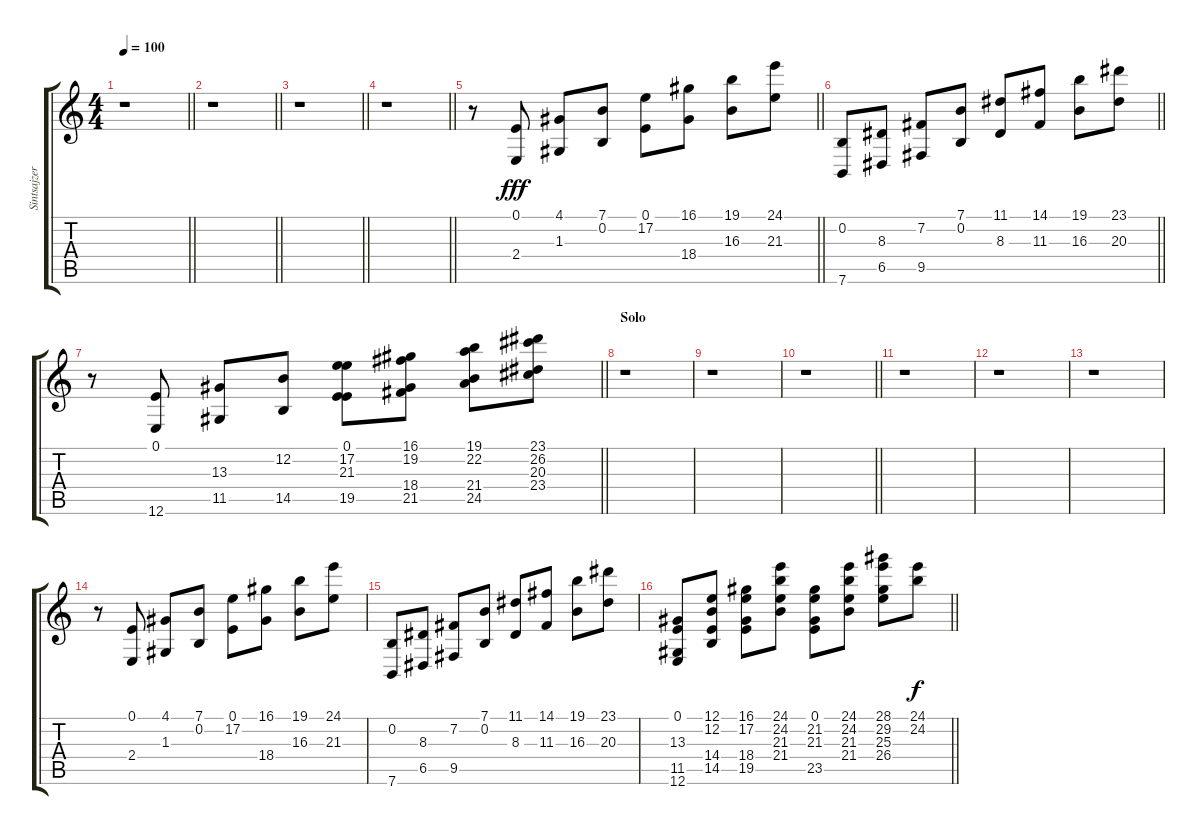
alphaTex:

\track ("Sintsajzer" "Sintsajzer") {instrument stringensemble1}
\staff {score tabs}
\tuning (E4 B3 G3 D3 A2 E2) {hide}
\ts (4 4)
\tempo 100
\clef g2
\barLineRight lightlight
\ks c
r.1{dy f} |
\barLineRight lightlight
r.1 |
\barLineRight lightlight
r.1 |
\barLineRight lightlight
r.1 |
\barLineRight lightlight
r.8 (0.1 2.4).8{dy fff} (4.1 1.3).8 (7.1 0.2).8 (0.1 17.2).8 (16.1 18.4).8 (19.1 16.3).8 (24.1 21.3).8 |
\barLineRight lightlight
(0.2 7.6).8 (8.3 6.5).8 (7.2 9.5).8 (7.1 0.2).8 (11.1 8.3).8 (14.1 11.3).8 (19.1 16.3).8 (23.1 20.3).8 |
\barLineRight lightlight
r.8 (0.1 12.6).8 (13.3 11.5).8 (12.2 14.5).8 (0.1 17.2 21.3 19.5).8 (16.1 19.2 18.4 21.5).8 (19.1 22.2 21.4 24.5).8 (23.1 26.2 20.3 23.4).8 |
\section ("" "Solo")
r.1 |
r.1 |
\barLineRight lightlight
r.1 |
r.1 |
r.1 |
r.1 |
r.8 (0.1 2.4).8 (4.1 1.3).8 (7.1 0.2).8 (0.1 17.2).8 (16.1 18.4).8 (19.1 16.3).8 (24.1 21.3).8 |
(0.2 7.6).8 (8.3 6.5).8 (7.2 9.5).8 (7.1 0.2).8 (11.1 8.3).8 (14.1 11.3).8 (19.1 16.3).8 (23.1 20.3).8 |
\barLineRight lightlight
(0.1 13.3 11.5 12.6).8 (12.1 12.2 14.4 14.5).8 (16.1 17.2 18.4 19.5).8 (24.1 24.2 21.3 21.4).8 (0.1 21.2 21.3 23.5).8 (24.1 24.2 21.3 21.4).8 (28.1 29.2 25.3 26.4).8 (24.1 24.2).8{dy f}
